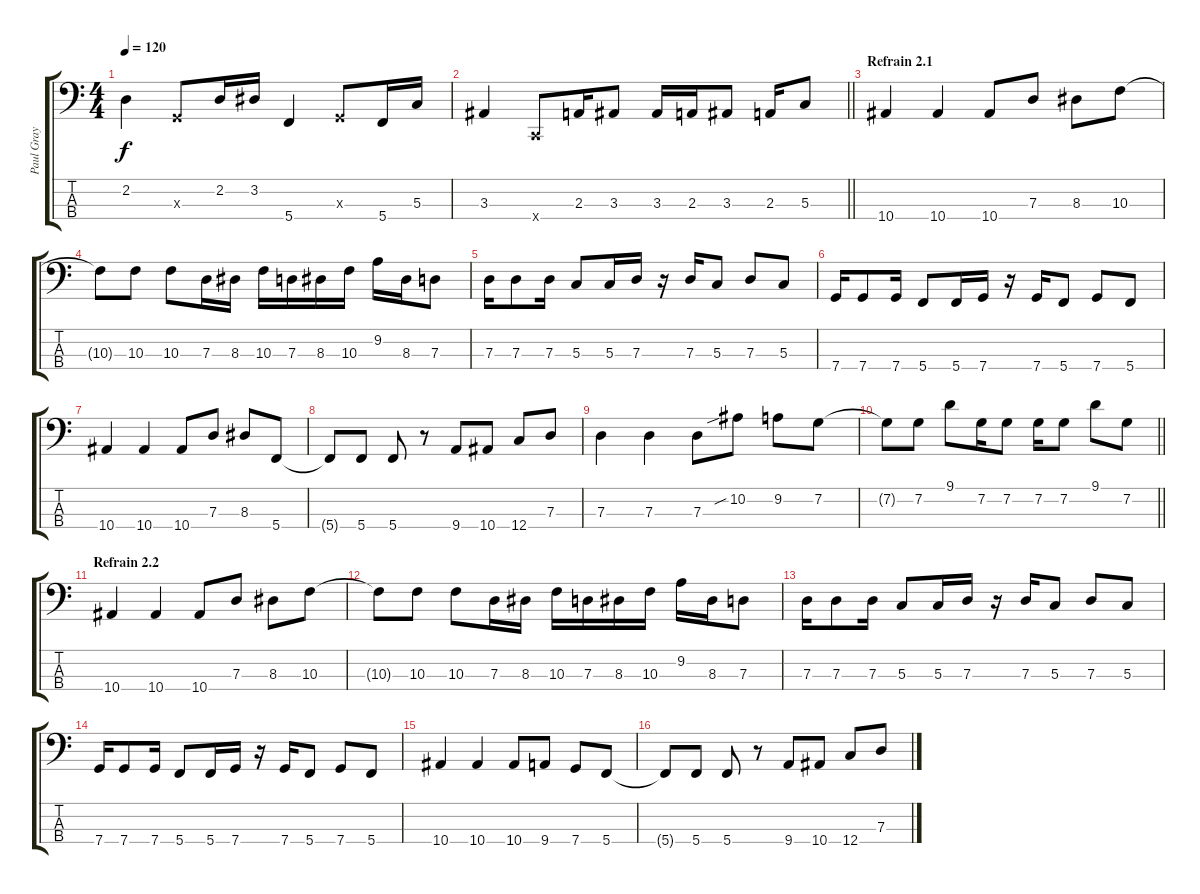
\track ("Paul Gray" "Paul Gray") {instrument electricbasspick}
\staff {score tabs}
\tuning (F2 C2 G1 C1) {hide}
\ts (4 4)
\tempo 120
\clef f4
\ks c
2.2.4{dy f} 0.3{x}.8 2.2.16 3.2.16 5.4.4 0.3{x}.8 5.4.16 5.3.16 |
\barLineRight lightlight
3.3.4 0.4{x}.8 2.3.16 3.3.8 3.3.16 2.3.16 3.3.8 2.3.16 5.3.8 |
\section ("" "Refrain 2.1")
10.4.4 10.4.4 10.4.8 7.3.8 8.3.8 10.3.8 |
10.3{t}.8 10.3.8 10.3.8 7.3.16 8.3.16 10.3.16 7.3.16 8.3.16 10.3.16 9.2.16 8.3.16 7.3.8 |
7.3.16 7.3.8 7.3.16 5.3.8 5.3.16 7.3.16 r.16 7.3.16 5.3.8 7.3.8 5.3.8 |
7.4.16 7.4.8 7.4.16 5.4.8 5.4.16 7.4.16 r.16 7.4.16 5.4.8 7.4.8 5.4.8 |
10.4.4 10.4.4 10.4.8 7.3.8 8.3.8 5.4.8 |
5.4{t}.8 5.4.8 5.4.8 r.8 9.4.8 10.4.8 12.4.8 7.3.8 |
7.3.4 7.3.4 7.3.8 10.2{sib}.8 9.2.8 7.2.8 |
\barLineRight lightlight
7.2{t}.8 7.2.8 9.1.8 7.2.16 7.2.8 7.2.16 7.2.8 9.1.8 7.2.8 |
\section ("" "Refrain 2.2")
10.4.4 10.4.4 10.4.8 7.3.8 8.3.8 10.3.8 |
10.3{t}.8 10.3.8 10.3.8 7.3.16 8.3.16 10.3.16 7.3.16 8.3.16 10.3.16 9.2.16 8.3.16 7.3.8 |
7.3.16 7.3.8 7.3.16 5.3.8 5.3.16 7.3.16 r.16 7.3.16 5.3.8 7.3.8 5.3.8 |
7.4.16 7.4.8 7.4.16 5.4.8 5.4.16 7.4.16 r.16 7.4.16 5.4.8 7.4.8 5.4.8 |
10.4.4 10.4.4 10.4.8 9.4.8 7.4.8 5.4.8 |
5.4{t}.8 5.4.8 5.4.8 r.8 9.4.8 10.4.8 12.4.8 7.3.8
